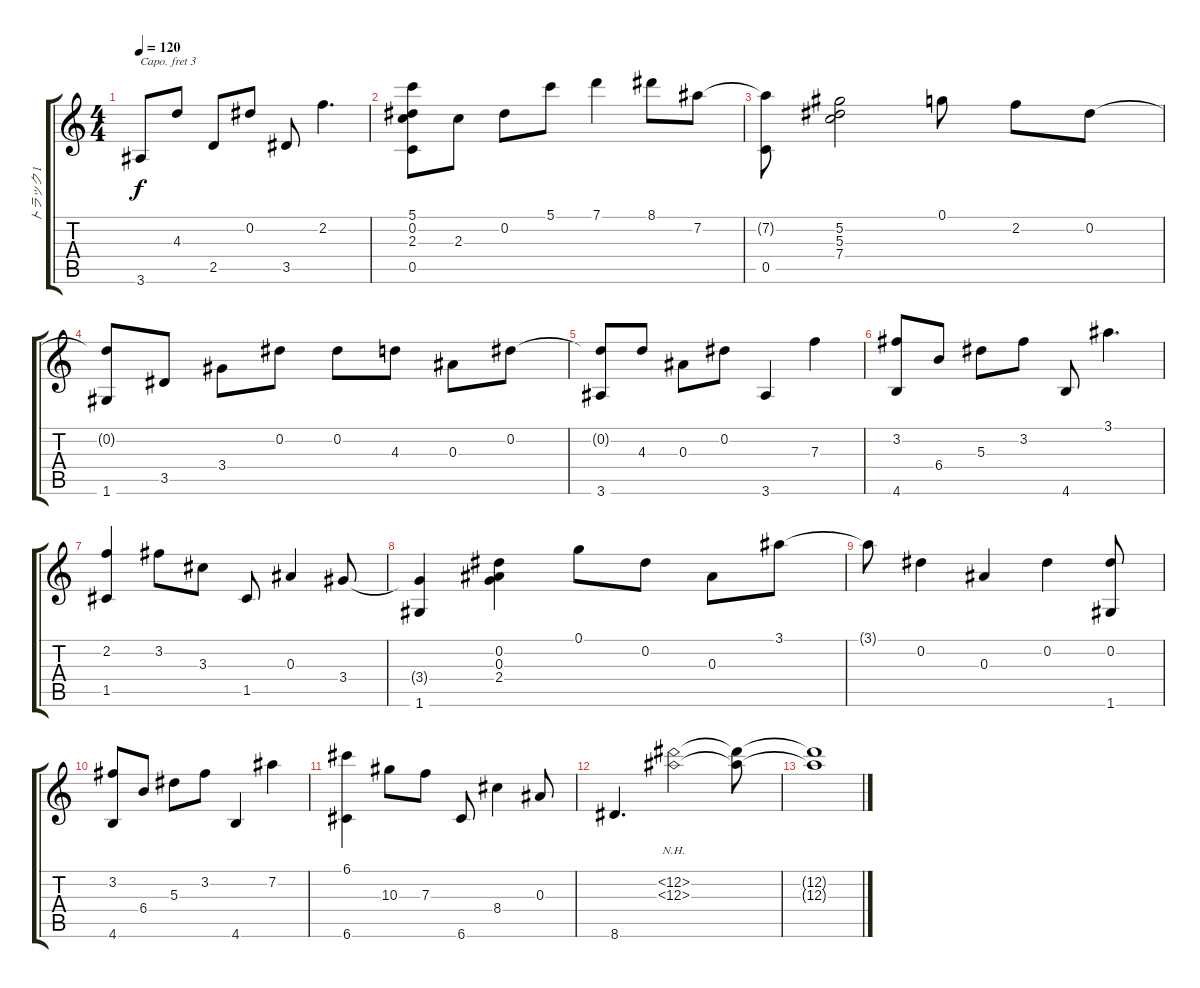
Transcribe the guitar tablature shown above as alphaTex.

\track ("トラック 1" "トラック 1") {instrument acousticguitarsteel}
\staff {score tabs}
\capo 3
\tuning (E4 C4 G3 D3 A2 E2) {hide}
\ts (4 4)
\tempo 120
\clef g2
\ks c
3.6.8{dy f} 4.3.8 2.5.8 0.2.8 3.5.8 2.2.4{d} |
(5.1 0.2 2.3 0.5).8 2.3.8 0.2.8 5.1.8 7.1.4 8.1.8 7.2.8 |
(7.2{t} 0.5).8 (5.2 5.3 7.4).2 0.1.8 2.2.8 0.2.8 |
(0.2{t} 1.6).8 3.5.8 3.4.8 0.2.8 0.2.8 4.3.8 0.3.8 0.2.8 |
(0.2{t} 3.6).8 4.3.8 0.3.8 0.2.8 3.6.4 7.3.4 |
(3.2 4.6).8 6.4.8 5.3.8 3.2.8 4.6.8 3.1.4{d} |
(2.2 1.5).4 3.2.8 3.3.8 1.5.8 0.3.4 3.4.8 |
(3.4{t} 1.6).4 (0.2 0.3 2.4).4 0.1.8 0.2.8 0.3.8 3.1.8 |
3.1{t}.8 0.2.4 0.3.4 0.2.4 (0.2 1.6).8 |
(3.2 4.6).8 6.4.8 5.3.8 3.2.8 4.6.4 7.2.4 |
(6.1 6.6).4 10.3.8 7.3.8 6.6.8 8.4.4 0.3.8 |
8.6.4{d} (12.2{nh} 12.3{nh}).2 (12.2{t} 12.3{t}).8 |
(12.2{t} 12.3{t}).1
